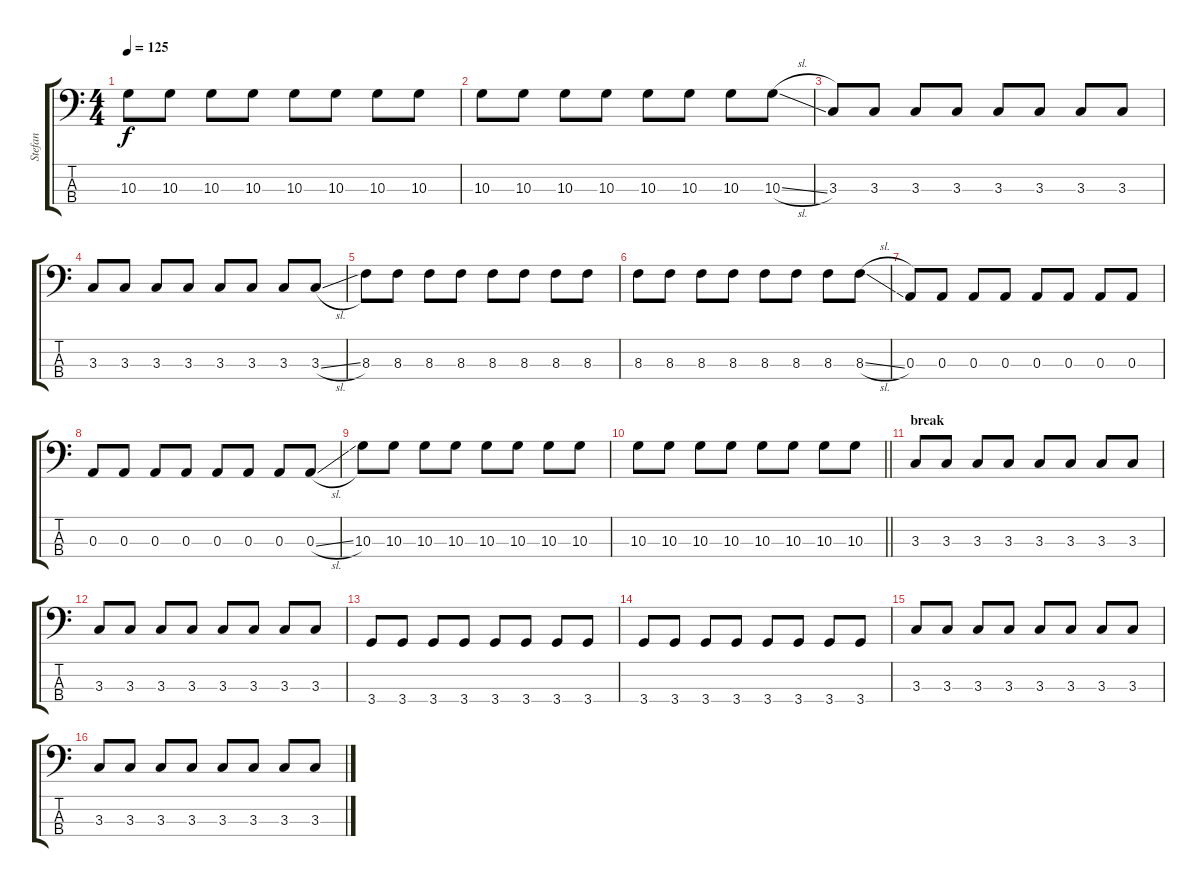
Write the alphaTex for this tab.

\track ("Stefan" "Stefan") {instrument electricbassfinger}
\staff {score tabs}
\tuning (G2 D2 A1 E1) {hide}
\ts (4 4)
\tempo 125
\clef f4
\ks c
10.3.8{dy f} 10.3.8 10.3.8 10.3.8 10.3.8 10.3.8 10.3.8 10.3.8 |
10.3.8 10.3.8 10.3.8 10.3.8 10.3.8 10.3.8 10.3.8 10.3{sl}.8 |
3.3.8 3.3.8 3.3.8 3.3.8 3.3.8 3.3.8 3.3.8 3.3.8 |
3.3.8 3.3.8 3.3.8 3.3.8 3.3.8 3.3.8 3.3.8 3.3{sl}.8 |
8.3.8 8.3.8 8.3.8 8.3.8 8.3.8 8.3.8 8.3.8 8.3.8 |
8.3.8 8.3.8 8.3.8 8.3.8 8.3.8 8.3.8 8.3.8 8.3{sl}.8 |
0.3.8 0.3.8 0.3.8 0.3.8 0.3.8 0.3.8 0.3.8 0.3.8 |
0.3.8 0.3.8 0.3.8 0.3.8 0.3.8 0.3.8 0.3.8 0.3{sl}.8 |
10.3.8 10.3.8 10.3.8 10.3.8 10.3.8 10.3.8 10.3.8 10.3.8 |
\barLineRight lightlight
10.3.8 10.3.8 10.3.8 10.3.8 10.3.8 10.3.8 10.3.8 10.3.8 |
\section ("" "break")
3.3.8 3.3.8 3.3.8 3.3.8 3.3.8 3.3.8 3.3.8 3.3.8 |
3.3.8 3.3.8 3.3.8 3.3.8 3.3.8 3.3.8 3.3.8 3.3.8 |
3.4.8 3.4.8 3.4.8 3.4.8 3.4.8 3.4.8 3.4.8 3.4.8 |
3.4.8 3.4.8 3.4.8 3.4.8 3.4.8 3.4.8 3.4.8 3.4.8 |
3.3.8 3.3.8 3.3.8 3.3.8 3.3.8 3.3.8 3.3.8 3.3.8 |
3.3.8 3.3.8 3.3.8 3.3.8 3.3.8 3.3.8 3.3.8 3.3.8
